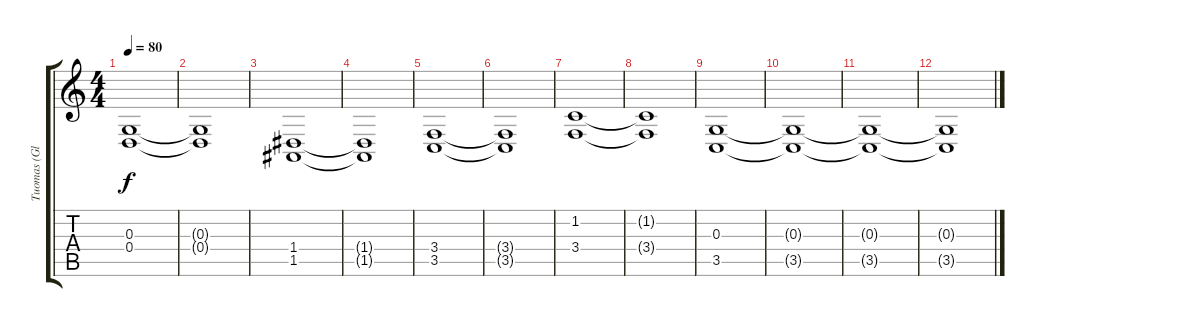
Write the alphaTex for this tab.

\track ("Tuomas (Glocken LH)" "Tuomas (Gl") {instrument celesta}
\staff {score tabs}
\tuning (E4 B3 G3 D3 A2 E2) {hide}
\ts (4 4)
\tempo 80
\clef g2
\ks c
(0.3 0.4).1{dy f} |
(0.3{t} 0.4{t}).1 |
(1.4 1.5).1 |
(1.4{t} 1.5{t}).1 |
(3.4 3.5).1 |
(3.4{t} 3.5{t}).1 |
(1.2 3.4).1 |
(1.2{t} 3.4{t}).1 |
(0.3 3.5).1 |
(0.3{t} 3.5{t}).1 |
(0.3{t} 3.5{t}).1 |
(0.3{t} 3.5{t}).1
